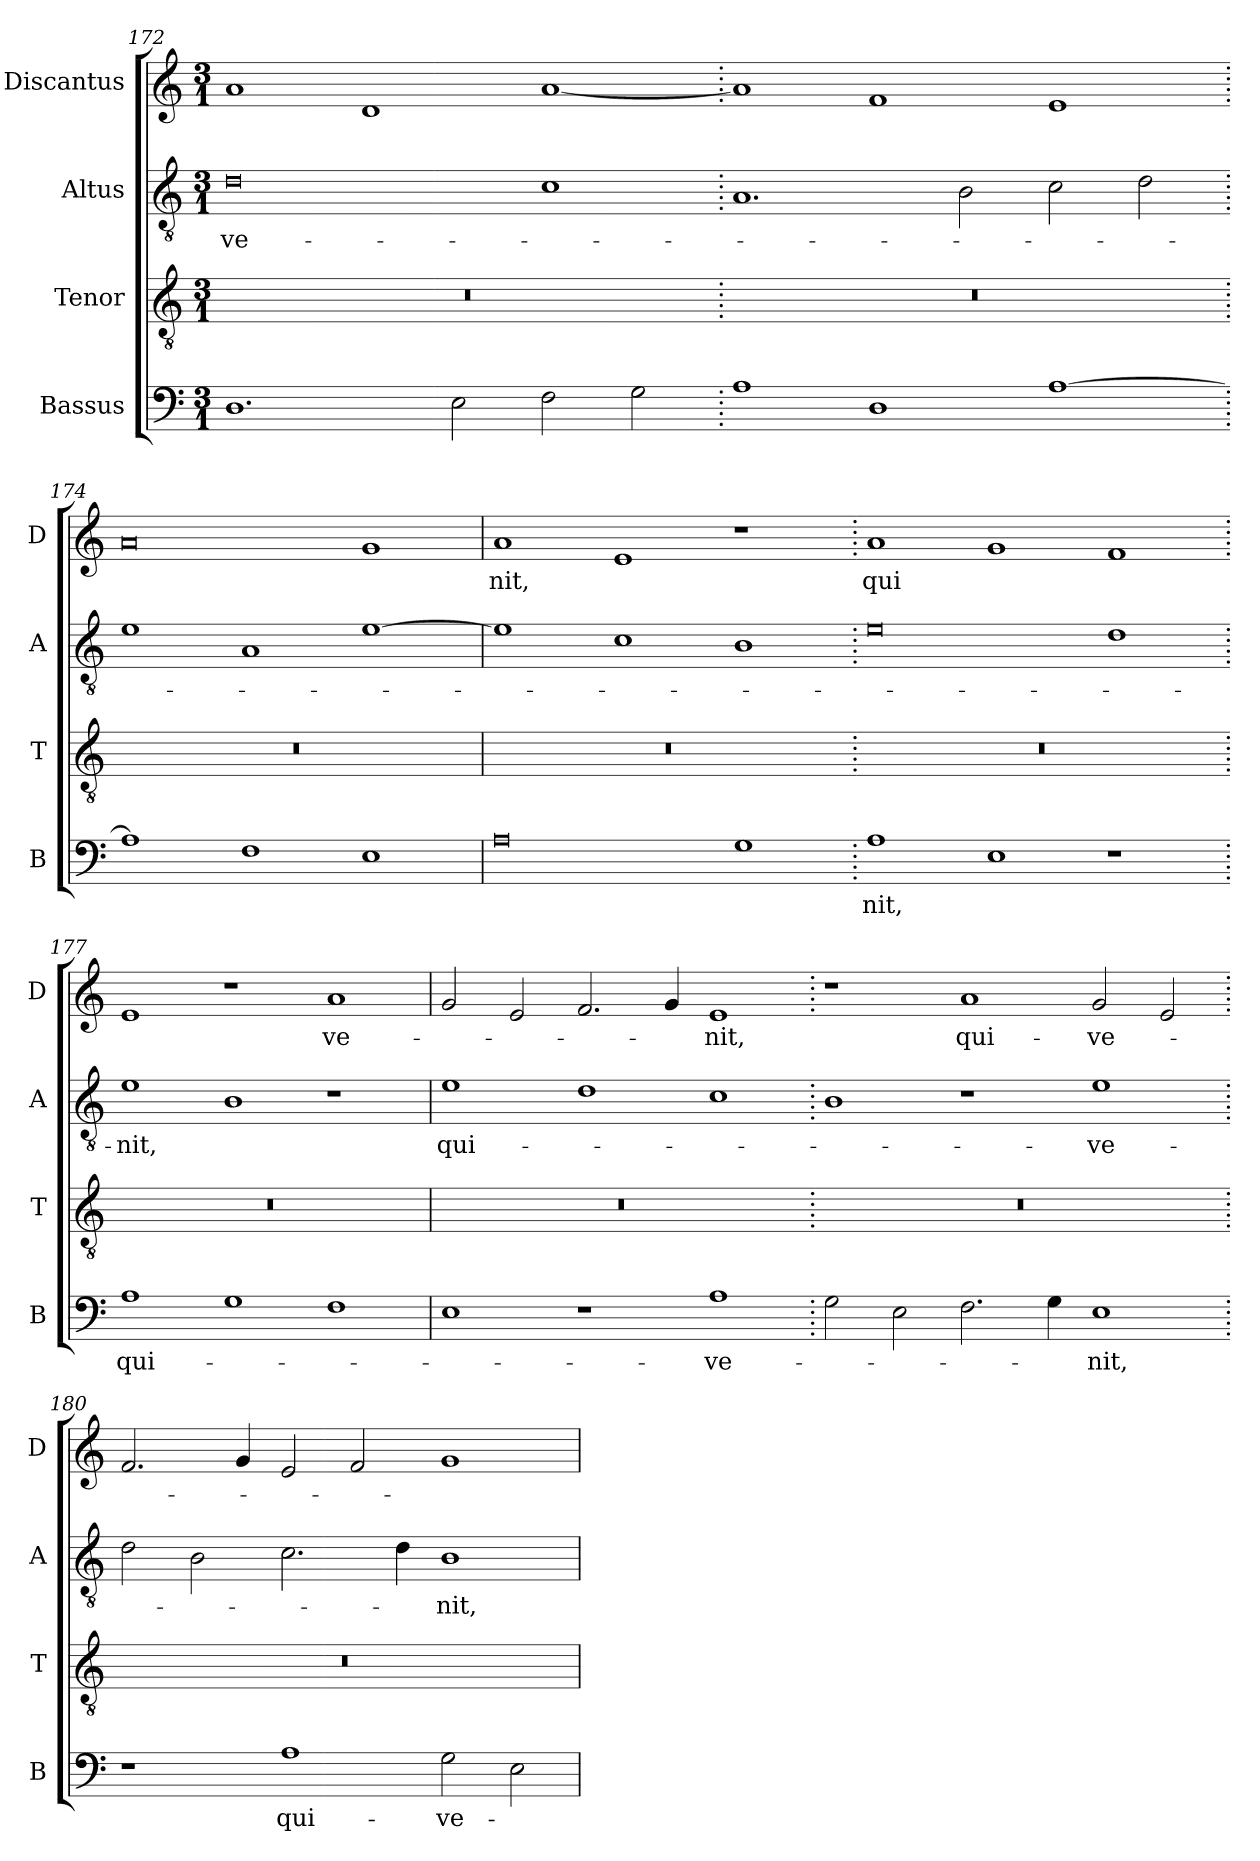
**kern	**text	**kern	**kern	**text	**kern	**text
*part4	*part4	*part3	*part2	*part2	*part1	*part1
*staff4	*staff4	*staff3	*staff2	*staff2	*staff1	*staff1
*I"Bassus	*	*I"Tenor	*I"Altus	*	*I"Discantus	*
*I'B	*	*I'T	*I'A	*	*I'D	*
*clefF4	*	*clefGv2	*clefGv2	*	*clefG2	*
*k[]	*	*k[]	*k[]	*	*k[]	*
*M3/1	*	*M3/1	*M3/1	*	*M3/1	*
=172	=172	=172	=172	=172	=172	=172
1.D	.	0.r	0d	-ve-	1a	.
.	.	.	.	.	1d	.
2E	.	.	.	.	.	.
2F	.	.	1c	.	[1a	.
2G	.	.	.	.	.	.
=173.	=173.	=173.	=173.	=173.	=173.	=173.
1A	.	0.r	1.A	.	1a]	.
1D	.	.	.	.	1f	.
.	.	.	2B	.	.	.
[1A	.	.	2c	.	1e	.
.	.	.	2d	.	.	.
=174.	=174.	=174.	=174.	=174.	=174.	=174.
1A]	.	0.r	1e	.	0a	.
1F	.	.	1A	.	.	.
1E	.	.	[1e	.	1g	.
=175	=175	=175	=175	=175	=175	=175
0A	.	0.r	1e]	.	1a	-nit,
.	.	.	1c	.	1e	.
1G	.	.	1B	.	1r	.
=176.	=176.	=176.	=176.	=176.	=176.	=176.
1A	-nit,	0.r	0e	.	1a	qui
1E	.	.	.	.	1g	.
1r	.	.	1d	.	1f	.
=177.	=177.	=177.	=177.	=177.	=177.	=177.
1A	qui-	0.r	1e	-nit,	1e	.
1G	.	.	1B	.	1r	.
1F	.	.	1r	.	1a	ve-
=178	=178	=178	=178	=178	=178	=178
1E	.	0.r	1e	qui-	2g	.
.	.	.	.	.	2e	.
1r	.	.	1d	.	2.f	.
.	.	.	.	.	4g	.
1A	-ve-	.	1c	.	1e	-nit,
=179.	=179.	=179.	=179.	=179.	=179.	=179.
2G	.	0.r	1B	.	1r	.
2E	.	.	.	.	.	.
2.F	.	.	1r	.	1a	qui-
4G	.	.	.	.	.	.
1E	-nit,	.	1e	-ve-	2g	-ve-
.	.	.	.	.	2e	.
=180.	=180.	=180.	=180.	=180.	=180.	=180.
1r	.	0.r	2d	.	2.f	.
.	.	.	2B	.	.	.
.	.	.	.	.	4g	.
1A	qui-	.	2.c	.	2e	.
.	.	.	.	.	2f	.
.	.	.	4d	.	.	.
2G	-ve-	.	1B	-nit,	1g	.
2E	.	.	.	.	.	.
=	=	=	=	=	=	=
*-	*-	*-	*-	*-	*-	*-
